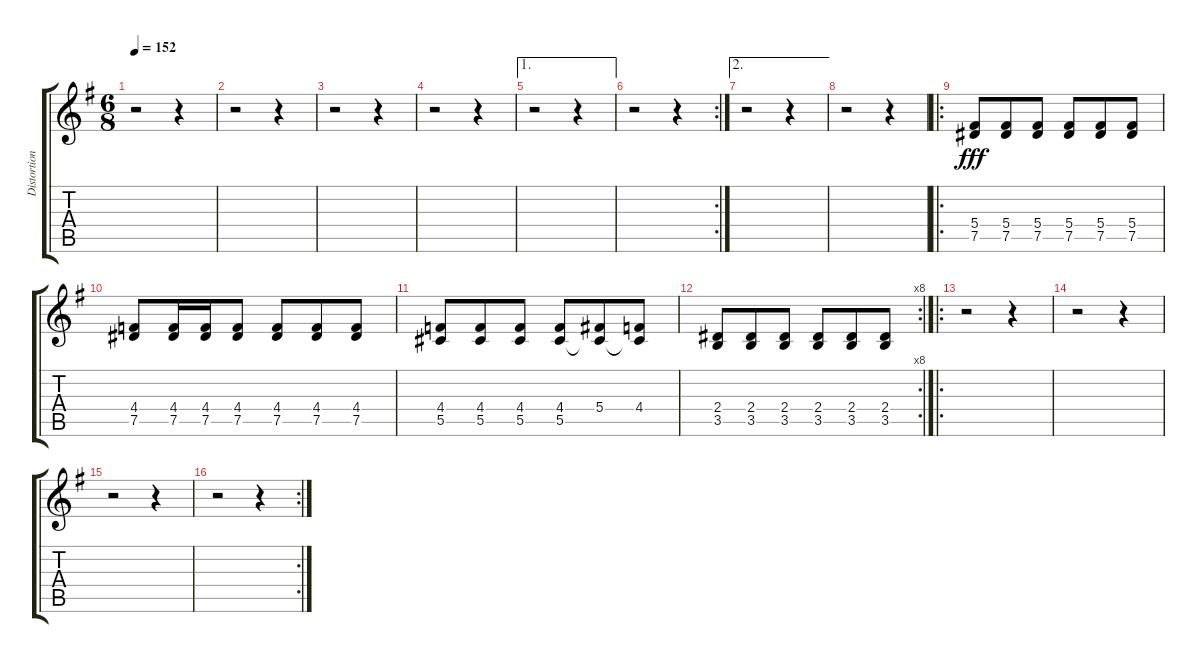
\track ("Distortion Guitar 2" "Distortion") {instrument overdrivenguitar}
\staff {score tabs}
\tuning (Eb4 Bb3 Gb3 Db3 Ab2 Eb2) {hide}
\ts (6 8)
\tempo 152
\clef g2
\ks g
r.2{dy f} r.4 |
r.2 r.4 |
r.2 r.4 |
r.2 r.4 |
\ae 1
r.2 r.4 |
\rc 2
r.2 r.4 |
\ae 2
r.2 r.4 |
r.2 r.4 |
\ro
(5.4 7.5).8{dy fff} (5.4 7.5).8 (5.4 7.5).8 (5.4 7.5).8 (5.4 7.5).8 (5.4 7.5).8 |
(4.4 7.5).8 (4.4 7.5).16 (4.4 7.5).16 (4.4 7.5).8 (4.4 7.5).8 (4.4 7.5).8 (4.4 7.5).8 |
(4.4 5.5).8 (4.4 5.5).8 (4.4 5.5).8 (4.4 5.5).8 (5.4 5.5{t}).8 (4.4 5.5{t}).8 |
\rc 8
(2.4 3.5).8 (2.4 3.5).8 (2.4 3.5).8 (2.4 3.5).8 (2.4 3.5).8 (2.4 3.5).8 |
\ro
r.2 r.4 |
r.2 r.4 |
r.2 r.4 |
\rc 2
r.2 r.4
